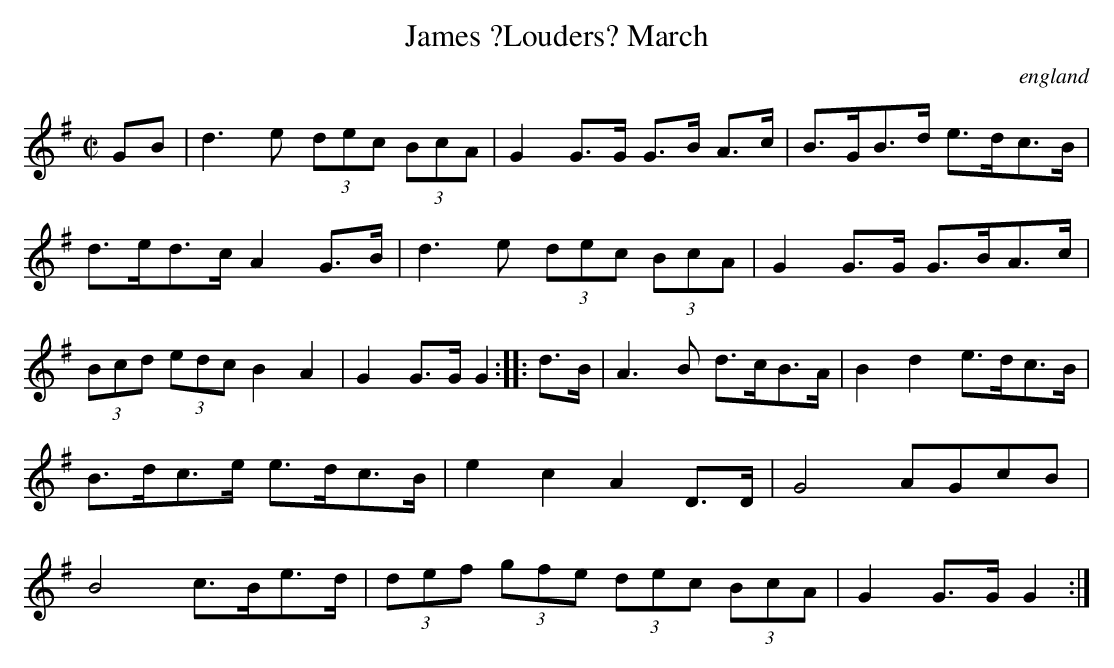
X:1
T:James ?Louders? March
O:england
M:C|
K:G
GB|d3e (3dec (3BcA|G2G>G G>B A>c|\
B>GB>d e>dc>B|d>ed>c A2G>B|\
d3e (3dec (3BcA|G2 G>G G>BA>c|\
(3Bcd (3edc B2A2|G2G>GG2::\
d>B|A3B d>cB>A|B2d2 e>dc>B|\
B>dc>e e>dc>B|e2c2A2D>D|\
G4 AGcB|B4c>Be>d|\
(3def (3gfe (3dec (3BcA|G2G>GG2:|
